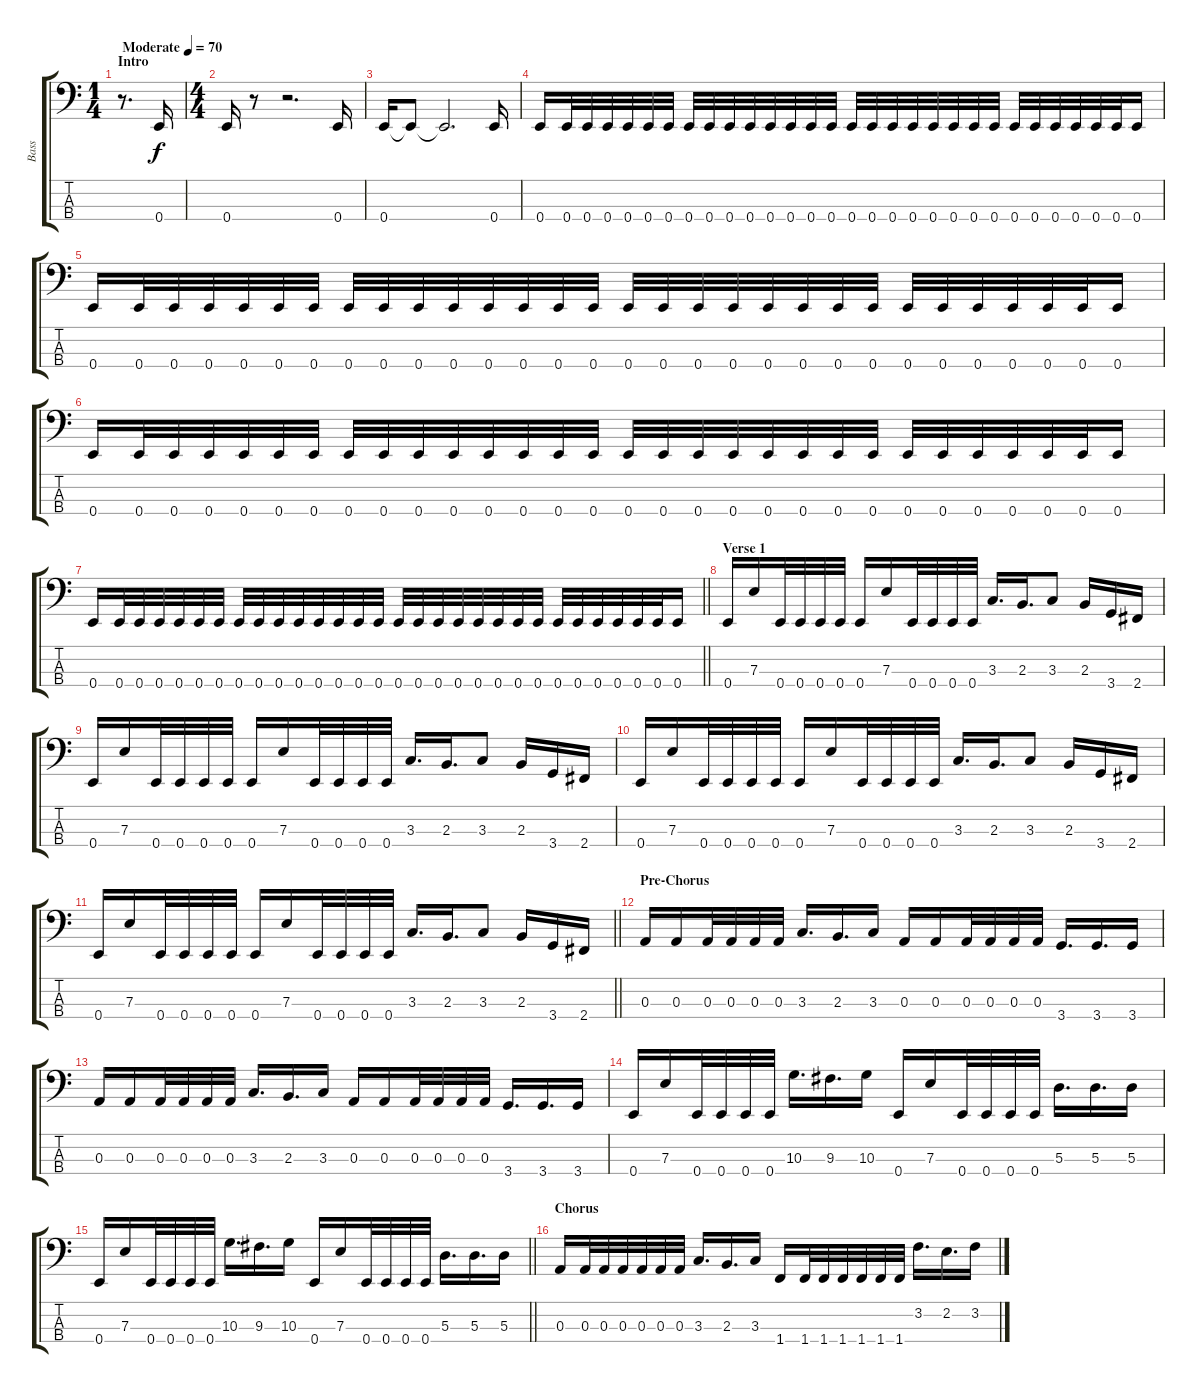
\track ("Bass" "Bass") {instrument electricbassfinger}
\staff {score tabs}
\tuning (G2 D2 A1 E1) {hide}
\ts (1 4)
\section ("" "Intro")
\tempo (70 "Moderate")
\clef f4
\ks c
r.8{d dy f instrument electricbassfinger} 0.4.16 |
\ts (4 4)
0.4.16 r.8 r.2{d} 0.4.16 |
0.4.16 0.4{t}.8 0.4{t}.2{d} 0.4.16 |
0.4.16 0.4.32 0.4.32 0.4.32 0.4.32 0.4.32 0.4.32 0.4.32 0.4.32 0.4.32 0.4.32 0.4.32 0.4.32 0.4.32 0.4.32 0.4.32 0.4.32 0.4.32 0.4.32 0.4.32 0.4.32 0.4.32 0.4.32 0.4.32 0.4.32 0.4.32 0.4.32 0.4.32 0.4.32 0.4.16 |
0.4.16 0.4.32 0.4.32 0.4.32 0.4.32 0.4.32 0.4.32 0.4.32 0.4.32 0.4.32 0.4.32 0.4.32 0.4.32 0.4.32 0.4.32 0.4.32 0.4.32 0.4.32 0.4.32 0.4.32 0.4.32 0.4.32 0.4.32 0.4.32 0.4.32 0.4.32 0.4.32 0.4.32 0.4.32 0.4.16 |
0.4.16 0.4.32 0.4.32 0.4.32 0.4.32 0.4.32 0.4.32 0.4.32 0.4.32 0.4.32 0.4.32 0.4.32 0.4.32 0.4.32 0.4.32 0.4.32 0.4.32 0.4.32 0.4.32 0.4.32 0.4.32 0.4.32 0.4.32 0.4.32 0.4.32 0.4.32 0.4.32 0.4.32 0.4.32 0.4.16 |
\barLineRight lightlight
0.4.16 0.4.32 0.4.32 0.4.32 0.4.32 0.4.32 0.4.32 0.4.32 0.4.32 0.4.32 0.4.32 0.4.32 0.4.32 0.4.32 0.4.32 0.4.32 0.4.32 0.4.32 0.4.32 0.4.32 0.4.32 0.4.32 0.4.32 0.4.32 0.4.32 0.4.32 0.4.32 0.4.32 0.4.32 0.4.16 |
\section ("" "Verse 1")
0.4.16 7.3.16 0.4.32 0.4.32 0.4.32 0.4.32 0.4.16 7.3.16 0.4.32 0.4.32 0.4.32 0.4.32 3.3.16{d} 2.3.16{d} 3.3.8 2.3.16 3.4.16 2.4.16 |
0.4.16 7.3.16 0.4.32 0.4.32 0.4.32 0.4.32 0.4.16 7.3.16 0.4.32 0.4.32 0.4.32 0.4.32 3.3.16{d} 2.3.16{d} 3.3.8 2.3.16 3.4.16 2.4.16 |
0.4.16 7.3.16 0.4.32 0.4.32 0.4.32 0.4.32 0.4.16 7.3.16 0.4.32 0.4.32 0.4.32 0.4.32 3.3.16{d} 2.3.16{d} 3.3.8 2.3.16 3.4.16 2.4.16 |
\barLineRight lightlight
0.4.16 7.3.16 0.4.32 0.4.32 0.4.32 0.4.32 0.4.16 7.3.16 0.4.32 0.4.32 0.4.32 0.4.32 3.3.16{d} 2.3.16{d} 3.3.8 2.3.16 3.4.16 2.4.16 |
\section ("" "Pre-Chorus")
0.3.16 0.3.16 0.3.32 0.3.32 0.3.32 0.3.32 3.3.16{d} 2.3.16{d} 3.3.16 0.3.16 0.3.16 0.3.32 0.3.32 0.3.32 0.3.32 3.4.16{d} 3.4.16{d} 3.4.16 |
0.3.16 0.3.16 0.3.32 0.3.32 0.3.32 0.3.32 3.3.16{d} 2.3.16{d} 3.3.16 0.3.16 0.3.16 0.3.32 0.3.32 0.3.32 0.3.32 3.4.16{d} 3.4.16{d} 3.4.16 |
0.4.16 7.3.16 0.4.32 0.4.32 0.4.32 0.4.32 10.3.16{d} 9.3.16{d} 10.3.16 0.4.16 7.3.16 0.4.32 0.4.32 0.4.32 0.4.32 5.3.16{d} 5.3.16{d} 5.3.16 |
\barLineRight lightlight
0.4.16 7.3.16 0.4.32 0.4.32 0.4.32 0.4.32 10.3.16{d} 9.3.16{d} 10.3.16 0.4.16 7.3.16 0.4.32 0.4.32 0.4.32 0.4.32 5.3.16{d} 5.3.16{d} 5.3.16 |
\section ("" "Chorus")
0.3.16 0.3.32 0.3.32 0.3.32 0.3.32 0.3.32 0.3.32 3.3.16{d} 2.3.16{d} 3.3.16 1.4.16 1.4.32 1.4.32 1.4.32 1.4.32 1.4.32 1.4.32 3.2.16{d} 2.2.16{d} 3.2.16
